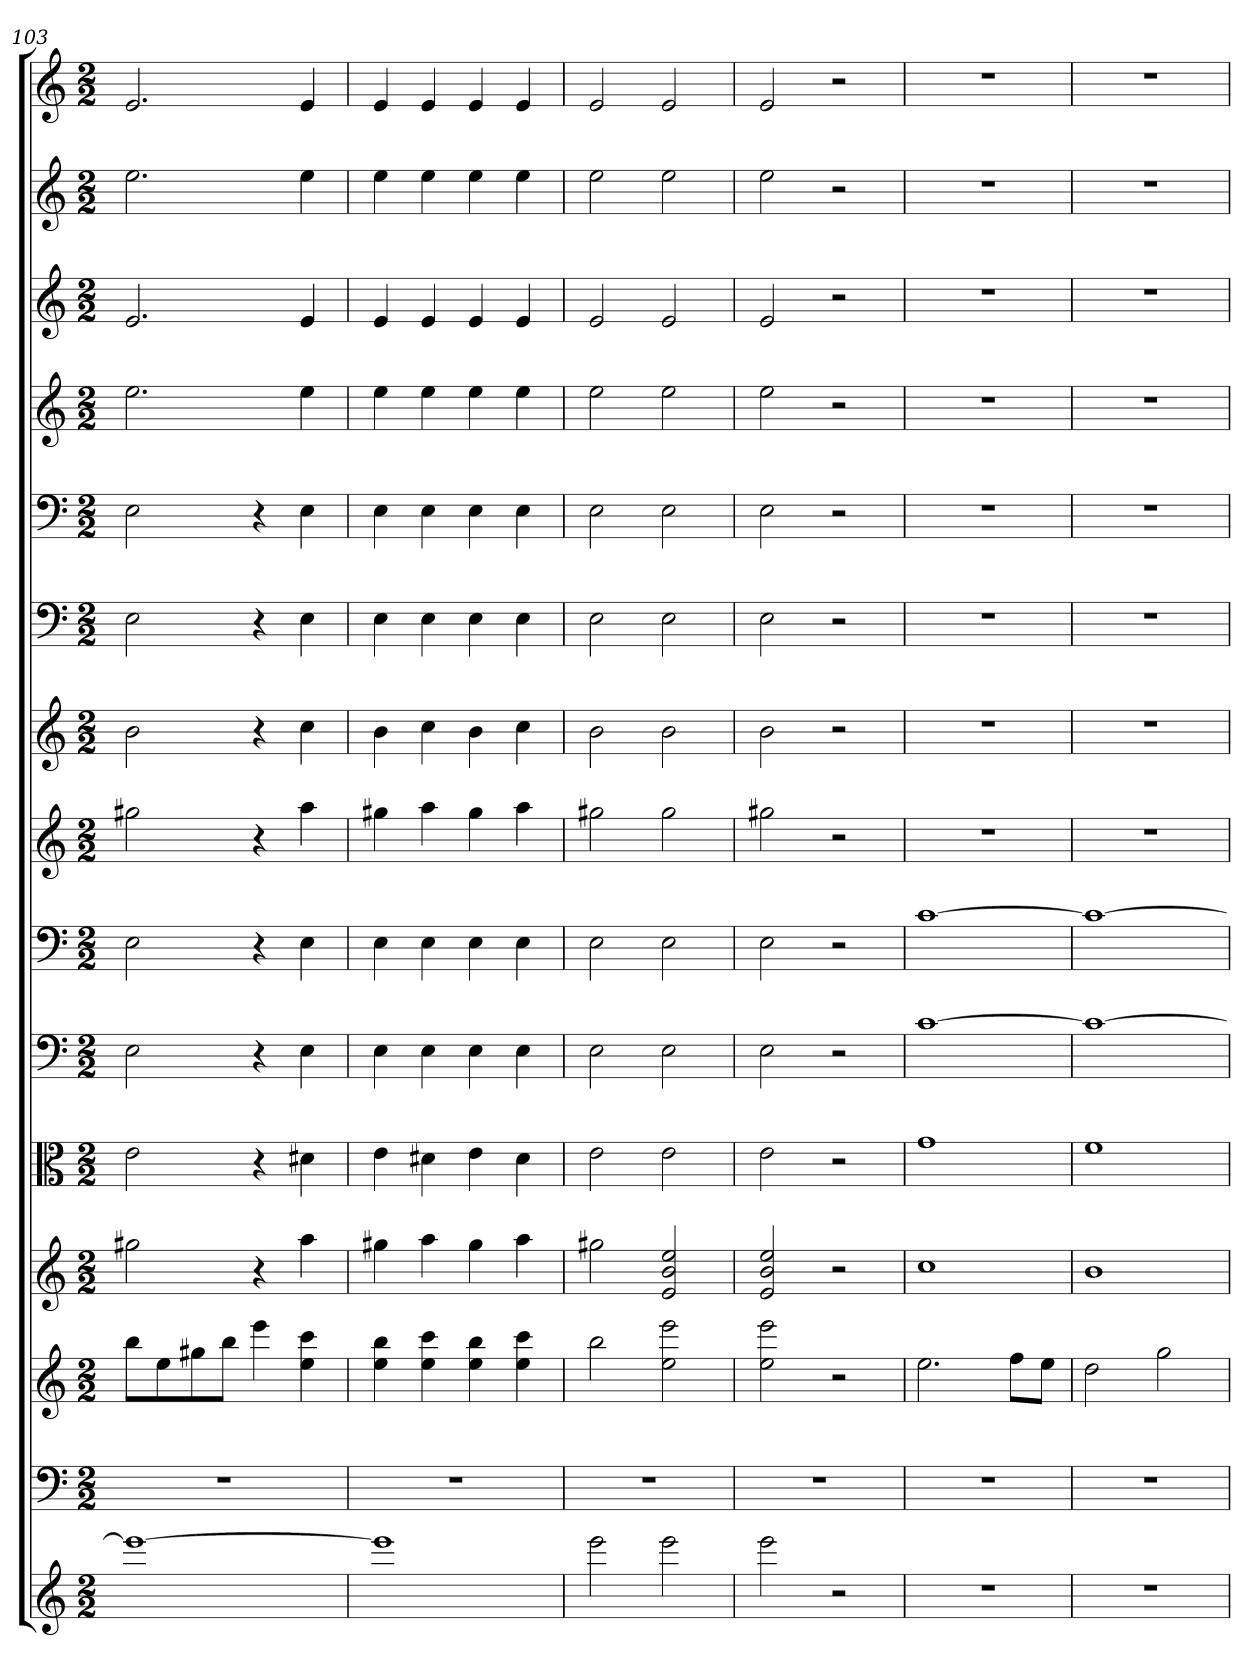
**kern	**kern	**kern	**kern	**kern	**kern	**kern	**kern	**kern	**kern	**kern	**kern	**kern	**kern	**kern
*part15	*part14	*part13	*part12	*part11	*part10	*part9	*part8	*part7	*part6	*part5	*part4	*part3	*part2	*part1
*staff15	*staff14	*staff13	*staff12	*staff11	*staff10	*staff9	*staff8	*staff7	*staff6	*staff5	*staff4	*staff3	*staff2	*staff1
*	*clefF4	*	*	*clefC3	*clefF4	*clefF4	*	*	*clefF4	*clefF4	*	*	*	*
*k[]	*k[]	*k[]	*k[]	*k[]	*k[]	*k[]	*k[]	*k[]	*k[]	*k[]	*k[]	*k[]	*k[]	*k[]
*C:	*C:	*C:	*C:	*C:	*C:	*C:	*C:	*C:	*C:	*C:	*C:	*C:	*C:	*C:
*M2/2	*M2/2	*M2/2	*M2/2	*M2/2	*M2/2	*M2/2	*M2/2	*M2/2	*M2/2	*M2/2	*M2/2	*M2/2	*M2/2	*M2/2
=103	=103	=103	=103	=103	=103	=103	=103	=103	=103	=103	=103	=103	=103	=103
1eee_	1r	8bbL	2gg#X	2e	2E	2E	2gg#X	2b	2E	2E	2.ee	2.e	2.ee	2.e
.	.	8ee	.	.	.	.	.	.	.	.	.	.	.	.
.	.	8gg#X	.	.	.	.	.	.	.	.	.	.	.	.
.	.	8bbJ	.	.	.	.	.	.	.	.	.	.	.	.
.	.	4eee	4r	4r	4r	4r	4r	4r	4r	4r	.	.	.	.
.	.	4ee 4ccc	4aa	4d#X	4E	4E	4aa	4cc	4E	4E	4ee	4e	4ee	4e
=104	=104	=104	=104	=104	=104	=104	=104	=104	=104	=104	=104	=104	=104	=104
1eee]	1r	4ee 4bb	4gg#X	4e	4E	4E	4gg#X	4b	4E	4E	4ee	4e	4ee	4e
.	.	4ee 4ccc	4aa	4d#X	4E	4E	4aa	4cc	4E	4E	4ee	4e	4ee	4e
.	.	4ee 4bb	4gg#	4e	4E	4E	4gg#	4b	4E	4E	4ee	4e	4ee	4e
.	.	4ee 4ccc	4aa	4d#	4E	4E	4aa	4cc	4E	4E	4ee	4e	4ee	4e
=105	=105	=105	=105	=105	=105	=105	=105	=105	=105	=105	=105	=105	=105	=105
2eee	1r	2bb	2gg#X	2e	2E	2E	2gg#X	2b	2E	2E	2ee	2e	2ee	2e
2eee	.	2ee 2eee	2e 2b 2ee	2e	2E	2E	2gg#	2b	2E	2E	2ee	2e	2ee	2e
=106	=106	=106	=106	=106	=106	=106	=106	=106	=106	=106	=106	=106	=106	=106
2eee	1r	2ee 2eee	2e 2b 2ee	2e	2E	2E	2gg#X	2b	2E	2E	2ee	2e	2ee	2e
2r	.	2r	2r	2r	2r	2r	2r	2r	2r	2r	2r	2r	2r	2r
=107	=107	=107	=107	=107	=107	=107	=107	=107	=107	=107	=107	=107	=107	=107
1r	1r	2.ee	1cc	1g	[1c	[1c	1r	1r	1r	1r	1r	1r	1r	1r
.	.	8ffL	.	.	.	.	.	.	.	.	.	.	.	.
.	.	8eeJ	.	.	.	.	.	.	.	.	.	.	.	.
=108	=108	=108	=108	=108	=108	=108	=108	=108	=108	=108	=108	=108	=108	=108
1r	1r	2dd	1b	1f	1c_	1c_	1r	1r	1r	1r	1r	1r	1r	1r
.	.	2gg	.	.	.	.	.	.	.	.	.	.	.	.
=	=	=	=	=	=	=	=	=	=	=	=	=	=	=
*-	*-	*-	*-	*-	*-	*-	*-	*-	*-	*-	*-	*-	*-	*-
